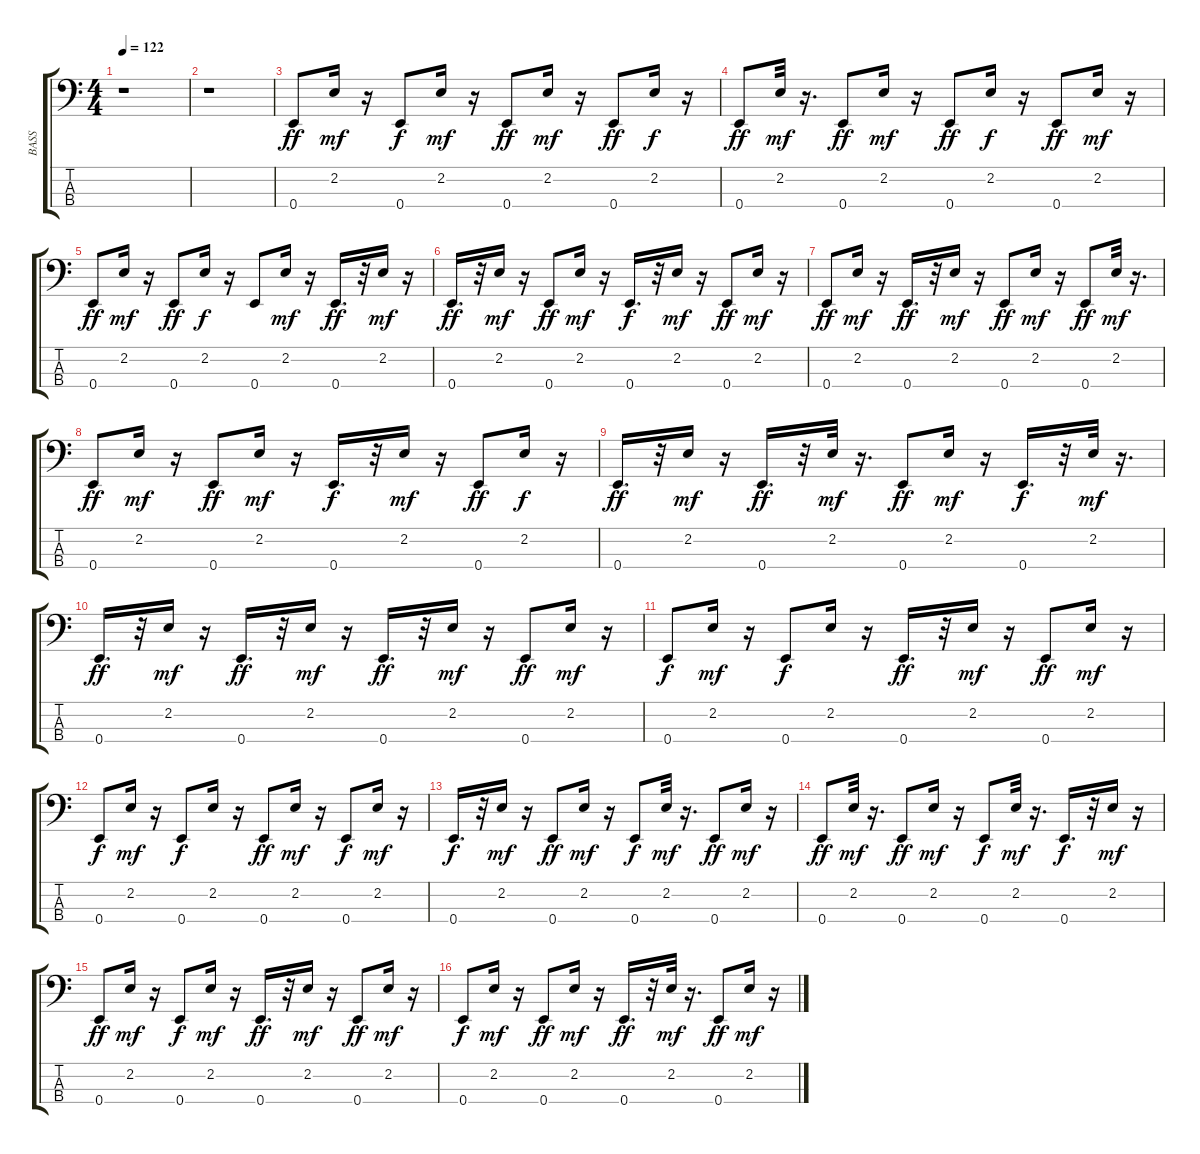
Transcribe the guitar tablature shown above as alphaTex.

\track ("BASS" "BASS") {instrument slapbass1}
\staff {score tabs}
\tuning (G2 D2 A1 E1) {hide}
\ts (4 4)
\tempo 122
\clef f4
\ks c
r.1{dy mf} |
r.1 |
0.4.8{dy ff} 2.2.16{dy mf} r.16 0.4.8{dy f} 2.2.16{dy mf} r.16 0.4.8{dy ff} 2.2.16{dy mf} r.16 0.4.8{dy ff} 2.2.16{dy f} r.16 |
0.4.8{dy ff} 2.2.32{dy mf} r.16{d} 0.4.8{dy ff} 2.2.16{dy mf} r.16 0.4.8{dy ff} 2.2.16{dy f} r.16 0.4.8{dy ff} 2.2.16{dy mf} r.16 |
0.4.8{dy ff} 2.2.16{dy mf} r.16 0.4.8{dy ff} 2.2.16{dy f} r.16 0.4.8 2.2.16{dy mf} r.16 0.4.16{d dy ff} r.32 2.2.16{dy mf} r.16 |
0.4.16{d dy ff} r.32 2.2.16{dy mf} r.16 0.4.8{dy ff} 2.2.16{dy mf} r.16 0.4.16{d dy f} r.32 2.2.16{dy mf} r.16 0.4.8{dy ff} 2.2.16{dy mf} r.16 |
0.4.8{dy ff} 2.2.16{dy mf} r.16 0.4.16{d dy ff} r.32 2.2.16{dy mf} r.16 0.4.8{dy ff} 2.2.16{dy mf} r.16 0.4.8{dy ff} 2.2.32{dy mf} r.16{d} |
0.4.8{dy ff} 2.2.16{dy mf} r.16 0.4.8{dy ff} 2.2.16{dy mf} r.16 0.4.16{d dy f} r.32 2.2.16{dy mf} r.16 0.4.8{dy ff} 2.2.16{dy f} r.16 |
0.4.16{d dy ff} r.32 2.2.16{dy mf} r.16 0.4.16{d dy ff} r.32 2.2.32{dy mf} r.16{d} 0.4.8{dy ff} 2.2.16{dy mf} r.16 0.4.16{d dy f} r.32 2.2.32{dy mf} r.16{d} |
0.4.16{d dy ff} r.32 2.2.16{dy mf} r.16 0.4.16{d dy ff} r.32 2.2.16{dy mf} r.16 0.4.16{d dy ff} r.32 2.2.16{dy mf} r.16 0.4.8{dy ff} 2.2.16{dy mf} r.16 |
0.4.8{dy f} 2.2.16{dy mf} r.16 0.4.8{dy f} 2.2.16 r.16 0.4.16{d dy ff} r.32 2.2.16{dy mf} r.16 0.4.8{dy ff} 2.2.16{dy mf} r.16 |
0.4.8{dy f} 2.2.16{dy mf} r.16 0.4.8{dy f} 2.2.16 r.16 0.4.8{dy ff} 2.2.16{dy mf} r.16 0.4.8{dy f} 2.2.16{dy mf} r.16 |
0.4.16{d dy f} r.32 2.2.16{dy mf} r.16 0.4.8{dy ff} 2.2.16{dy mf} r.16 0.4.8{dy f} 2.2.32{dy mf} r.16{d} 0.4.8{dy ff} 2.2.16{dy mf} r.16 |
0.4.8{dy ff} 2.2.32{dy mf} r.16{d} 0.4.8{dy ff} 2.2.16{dy mf} r.16 0.4.8{dy f} 2.2.32{dy mf} r.16{d} 0.4.16{d dy f} r.32 2.2.16{dy mf} r.16 |
0.4.8{dy ff} 2.2.16{dy mf} r.16 0.4.8{dy f} 2.2.16{dy mf} r.16 0.4.16{d dy ff} r.32 2.2.16{dy mf} r.16 0.4.8{dy ff} 2.2.16{dy mf} r.16 |
0.4.8{dy f} 2.2.16{dy mf} r.16 0.4.8{dy ff} 2.2.16{dy mf} r.16 0.4.16{d dy ff} r.32 2.2.32{dy mf} r.16{d} 0.4.8{dy ff} 2.2.16{dy mf} r.16
